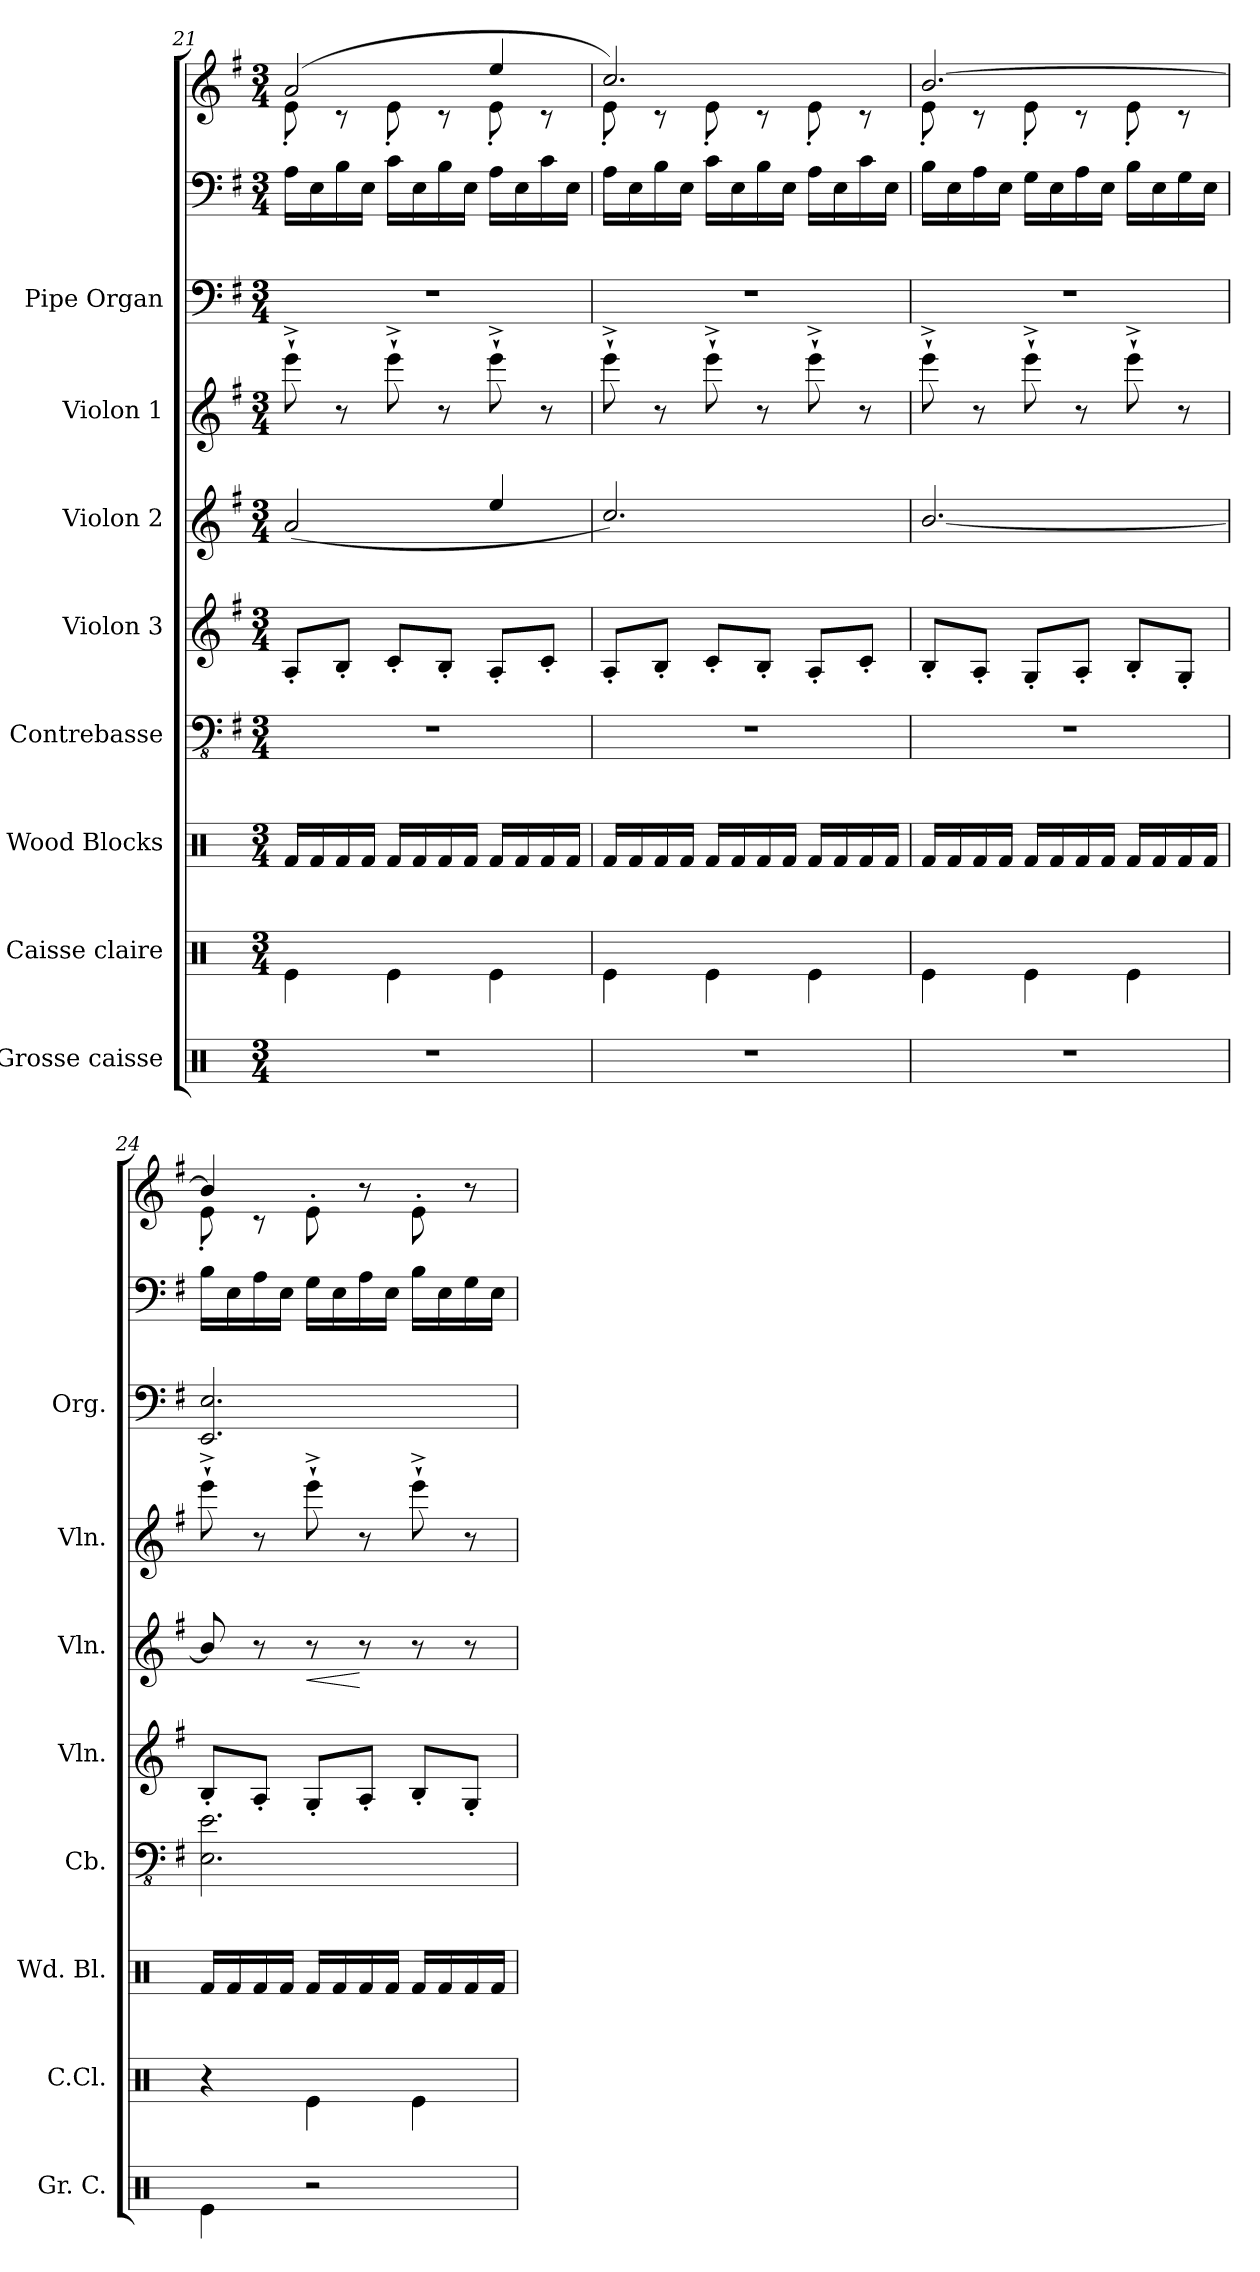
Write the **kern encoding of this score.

**kern	**kern	**kern	**kern	**kern	**kern	**dynam	**kern	**kern	**kern	**kern
*part8	*part7	*part6	*part5	*part4	*part3	*part3	*part2	*part1	*part1	*part1
*staff10	*staff9	*staff8	*staff7	*staff6	*staff5	*staff5	*staff4	*staff3	*staff2	*staff1
*I"Grosse caisse	*I"Caisse claire	*I"Wood Blocks	*I"Contrebasse	*I"Violon 3	*I"Violon 2	*	*I"Violon 1	*I"Pipe Organ	*	*
*I'Gr. C.	*I'C.Cl.	*I'Wd. Bl.	*I'Cb.	*I'Vln.	*I'Vln.	*	*I'Vln.	*I'Org.	*	*
!!LO:PB:g=z
*clefX	*clefX	*clefX	*clefFv4	*clefG2	*clefG2	*	*clefG2	*clefF4	*clefF4	*clefG2
*	*	*	*ITrd7c12	*	*	*	*	*	*	*
*k[]	*k[]	*k[]	*k[f#]	*k[f#]	*k[f#]	*	*k[f#]	*k[f#]	*k[f#]	*k[f#]
*M3/4	*M3/4	*M3/4	*M3/4	*M3/4	*M3/4	*	*M3/4	*M3/4	*M3/4	*M3/4
=21	=21	=21	=21	=21	=21	=21	=21	=21	=21	=21
*	*	*	*	*	*	*	*	*	*	*^
2.r	4Re\	16Rf/LL	2.r	8A'/L	(2a/	.	8eee^`\	2.r	16A\LL	(2a/	8e'\
.	.	16Rf/	.	.	.	.	.	.	16E\	.	.
.	.	16Rf/	.	8B'/J	.	.	8r	.	16B\	.	8r
.	.	16Rf/JJ	.	.	.	.	.	.	16E\JJ	.	.
.	4Re\	16Rf/LL	.	8c'/L	.	.	8eee^`\	.	16c\LL	.	8e'\
.	.	16Rf/	.	.	.	.	.	.	16E\	.	.
.	.	16Rf/	.	8B'/J	.	.	8r	.	16B\	.	8r
.	.	16Rf/JJ	.	.	.	.	.	.	16E\JJ	.	.
.	4Re\	16Rf/LL	.	8A'/L	4ee/	.	8eee^`\	.	16A\LL	4ee/	8e'\
.	.	16Rf/	.	.	.	.	.	.	16E\	.	.
.	.	16Rf/	.	8c'/J	.	.	8r	.	16c\	.	8r
.	.	16Rf/JJ	.	.	.	.	.	.	16E\JJ	.	.
=22	=22	=22	=22	=22	=22	=22	=22	=22	=22	=22	=22
2.r	4Re\	16Rf/LL	2.r	8A'/L	2.cc/)	.	8eee^`\	2.r	16A\LL	2.cc/)	8e'\
.	.	16Rf/	.	.	.	.	.	.	16E\	.	.
.	.	16Rf/	.	8B'/J	.	.	8r	.	16B\	.	8r
.	.	16Rf/JJ	.	.	.	.	.	.	16E\JJ	.	.
.	4Re\	16Rf/LL	.	8c'/L	.	.	8eee^`\	.	16c\LL	.	8e'\
.	.	16Rf/	.	.	.	.	.	.	16E\	.	.
.	.	16Rf/	.	8B'/J	.	.	8r	.	16B\	.	8r
.	.	16Rf/JJ	.	.	.	.	.	.	16E\JJ	.	.
.	4Re\	16Rf/LL	.	8A'/L	.	.	8eee^`\	.	16A\LL	.	8e'\
.	.	16Rf/	.	.	.	.	.	.	16E\	.	.
.	.	16Rf/	.	8c'/J	.	.	8r	.	16c\	.	8r
.	.	16Rf/JJ	.	.	.	.	.	.	16E\JJ	.	.
=23	=23	=23	=23	=23	=23	=23	=23	=23	=23	=23	=23
2.r	4Re\	16Rf/LL	2.r	8B'/L	[2.b/	.	8eee^`\	2.r	16B\LL	[2.b/	8e'\
.	.	16Rf/	.	.	.	.	.	.	16E\	.	.
.	.	16Rf/	.	8A'/J	.	.	8r	.	16A\	.	8r
.	.	16Rf/JJ	.	.	.	.	.	.	16E\JJ	.	.
.	4Re\	16Rf/LL	.	8G'/L	.	.	8eee^`\	.	16G\LL	.	8e'\
.	.	16Rf/	.	.	.	.	.	.	16E\	.	.
.	.	16Rf/	.	8A'/J	.	.	8r	.	16A\	.	8r
.	.	16Rf/JJ	.	.	.	.	.	.	16E\JJ	.	.
.	4Re\	16Rf/LL	.	8B'/L	.	.	8eee^`\	.	16B\LL	.	8e'\
.	.	16Rf/	.	.	.	.	.	.	16E\	.	.
.	.	16Rf/	.	8G'/J	.	.	8r	.	16G\	.	8r
.	.	16Rf/JJ	.	.	.	.	.	.	16E\JJ	.	.
=24	=24	=24	=24	=24	=24	=24	=24	=24	=24	=24	=24
4Re\	4r	16Rf/LL	2.EEE\ 2.EE\	8B'/L	8b/]	.	8eee^`\	2.EE/ 2.E/	16B\LL	4b/]	8e'\
.	.	16Rf/	.	.	.	.	.	.	16E\	.	.
.	.	16Rf/	.	8A'/J	8r	.	8r	.	16A\	.	8r
.	.	16Rf/JJ	.	.	.	.	.	.	16E\JJ	.	.
!	!	!	!	!	!	!LO:HP:b	!	!	!	!	!
2r	4Re\	16Rf/LL	.	8G'/L	8r	<	8eee^`\	.	16G\LL	2ryy	8e'\
.	.	16Rf/	.	.	.	.	.	.	16E\	.	.
.	.	16Rf/	.	8A'/J	8r	[	8r	.	16A\	.	8r
.	.	16Rf/JJ	.	.	.	.	.	.	16E\JJ	.	.
.	4Re\	16Rf/LL	.	8B'/L	8r	.	8eee^`\	.	16B\LL	.	8e'\
.	.	16Rf/	.	.	.	.	.	.	16E\	.	.
.	.	16Rf/	.	8G'/J	8r	.	8r	.	16G\	.	8r
.	.	16Rf/JJ	.	.	.	.	.	.	16E\JJ	.	.
*	*	*	*	*	*	*	*	*	*	*v	*v
=	=	=	=	=	=	=	=	=	=	=
*-	*-	*-	*-	*-	*-	*-	*-	*-	*-	*-
